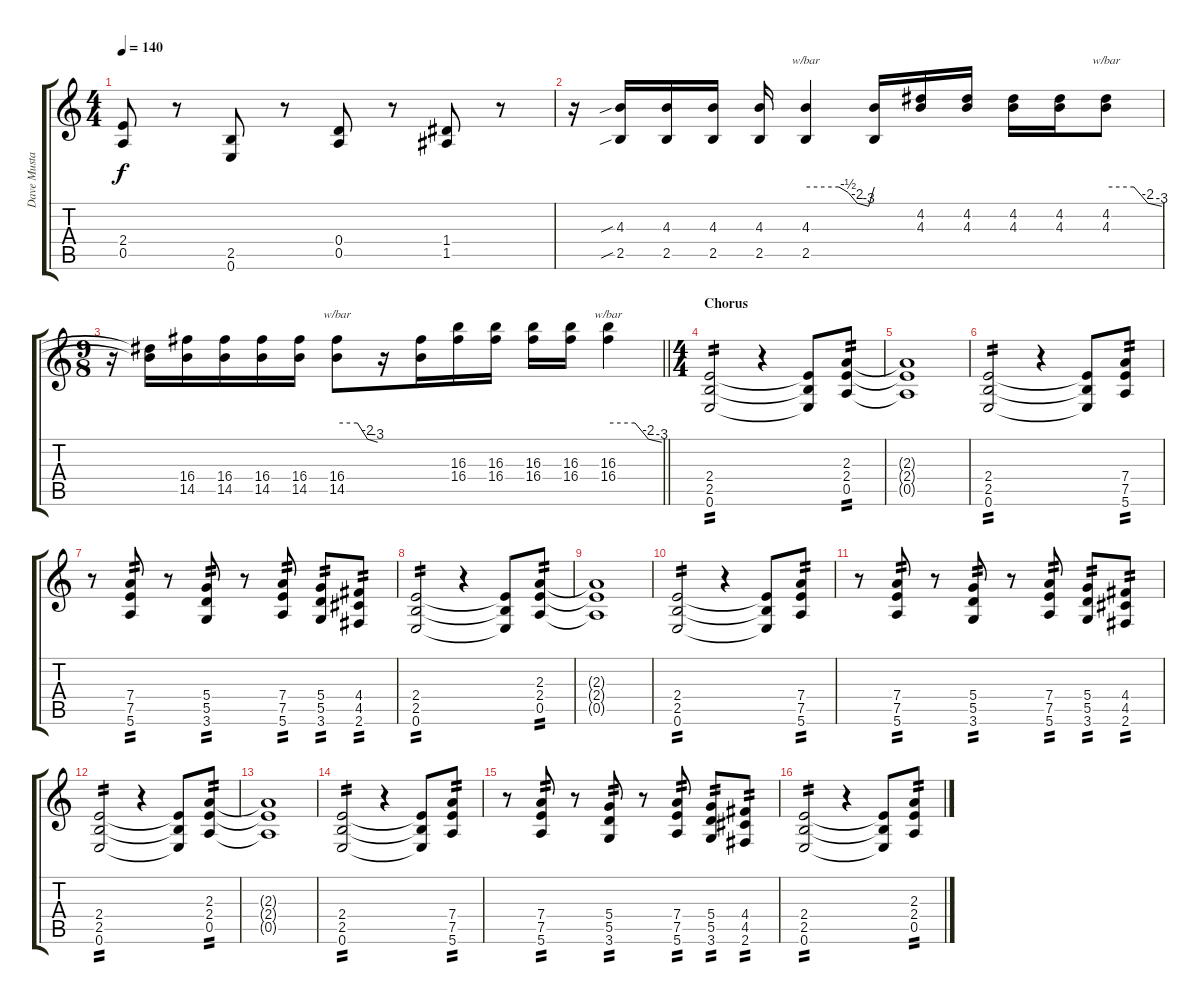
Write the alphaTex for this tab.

\track ("Dave Mustaine" "Dave Musta") {instrument distortionguitar}
\staff {score tabs}
\tuning (E4 B3 G3 D3 A2 E2) {hide}
\ts (4 4)
\tempo 140
\clef g2
\ks c
(2.4 0.5).8{dy f} r.8 (2.5 0.6).8 r.8 (0.4 0.5).8 r.8 (1.4 1.5).8 r.8 |
r.16 (4.3{sib} 2.5{sib}).16 (4.3 2.5).16 (4.3 2.5).16 (4.3 2.5).16 (4.3 2.5).4{tbe (custom default 0 0 29 0 37 -2 45 -8 55 -12 60 0)} (4.3{t} 2.5{t}).16 (4.2 4.3).16 (4.2 4.3).16 (4.2 4.3).16 (4.2 4.3).16 (4.2 4.3).8{tbe (custom default 0 0 30 0 45 -8 60 -12)} |
\ts (9 8)
\barLineRight lightlight
r.16 (4.2{t} 4.3{t}).16 (16.4 14.5).16 (16.4 14.5).16 (16.4 14.5).16 (16.4 14.5).16 (16.4 14.5).8{tbe (custom default 0 0 30 0 45 -8 60 -12)} r.16 (16.4{t} 14.5{t}).16 (16.3 16.4).16 (16.3 16.4).16 (16.3 16.4).16 (16.3 16.4).16 (16.3 16.4).4{tbe (custom default 0 0 30 0 45 -8 60 -12)} |
\ts (4 4)
\section ("" "Chorus")
(2.4 2.5 0.6).2{tp 2} r.4 (2.4{t} 2.5{t} 0.6{t}).8 (2.3 2.4 0.5).8{tp 2} |
(2.3{t} 2.4{t} 0.5{t}).1 |
(2.4 2.5 0.6).2{tp 2} r.4 (2.4{t} 2.5{t} 0.6{t}).8 (7.4 7.5 5.6).8{tp 2} |
r.8 (7.4 7.5 5.6).8{tp 2} r.8 (5.4 5.5 3.6).8{tp 2} r.8 (7.4 7.5 5.6).8{tp 2} (5.4 5.5 3.6).8{tp 2} (4.4 4.5 2.6).8{tp 2} |
(2.4 2.5 0.6).2{tp 2} r.4 (2.4{t} 2.5{t} 0.6{t}).8 (2.3 2.4 0.5).8{tp 2} |
(2.3{t} 2.4{t} 0.5{t}).1 |
(2.4 2.5 0.6).2{tp 2} r.4 (2.4{t} 2.5{t} 0.6{t}).8 (7.4 7.5 5.6).8{tp 2} |
r.8 (7.4 7.5 5.6).8{tp 2} r.8 (5.4 5.5 3.6).8{tp 2} r.8 (7.4 7.5 5.6).8{tp 2} (5.4 5.5 3.6).8{tp 2} (4.4 4.5 2.6).8{tp 2} |
(2.4 2.5 0.6).2{tp 2} r.4 (2.4{t} 2.5{t} 0.6{t}).8 (2.3 2.4 0.5).8{tp 2} |
(2.3{t} 2.4{t} 0.5{t}).1 |
(2.4 2.5 0.6).2{tp 2} r.4 (2.4{t} 2.5{t} 0.6{t}).8 (7.4 7.5 5.6).8{tp 2} |
r.8 (7.4 7.5 5.6).8{tp 2} r.8 (5.4 5.5 3.6).8{tp 2} r.8 (7.4 7.5 5.6).8{tp 2} (5.4 5.5 3.6).8{tp 2} (4.4 4.5 2.6).8{tp 2} |
(2.4 2.5 0.6).2{tp 2} r.4 (2.4{t} 2.5{t} 0.6{t}).8 (2.3 2.4 0.5).8{tp 2}
